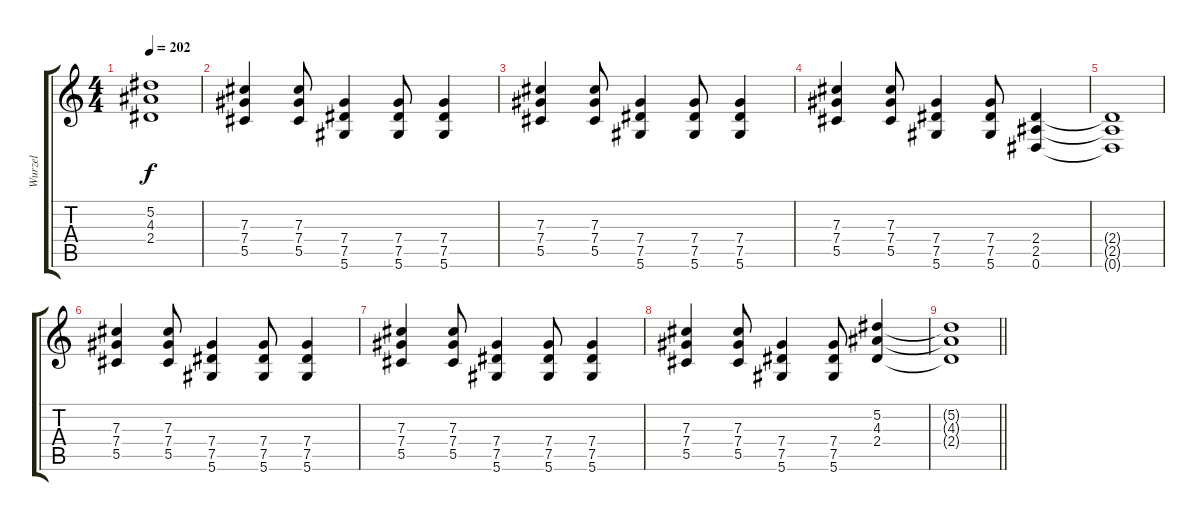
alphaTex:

\track ("Wurzel" "Wurzel") {instrument distortionguitar}
\staff {score tabs}
\tuning (Eb4 Bb3 Gb3 Db3 Ab2 Eb2) {hide}
\ts (4 4)
\tempo 202
\clef g2
\ks c
(5.2{t} 4.3{t} 2.4{t}).1{dy f} |
(7.3 7.4 5.5).4{volume 0} (7.3 7.4 5.5).8 (7.4 7.5 5.6).4 (7.4 7.5 5.6).8 (7.4 7.5 5.6).4 |
(7.3 7.4 5.5).4 (7.3 7.4 5.5).8 (7.4 7.5 5.6).4 (7.4 7.5 5.6).8 (7.4 7.5 5.6).4 |
(7.3 7.4 5.5).4 (7.3 7.4 5.5).8 (7.4 7.5 5.6).4 (7.4 7.5 5.6).8 (2.4 2.5 0.6).4 |
(2.4{t} 2.5{t} 0.6{t}).1 |
(7.3 7.4 5.5).4 (7.3 7.4 5.5).8 (7.4 7.5 5.6).4 (7.4 7.5 5.6).8 (7.4 7.5 5.6).4 |
(7.3 7.4 5.5).4 (7.3 7.4 5.5).8 (7.4 7.5 5.6).4 (7.4 7.5 5.6).8 (7.4 7.5 5.6).4 |
(7.3 7.4 5.5).4 (7.3 7.4 5.5).8 (7.4 7.5 5.6).4 (7.4 7.5 5.6).8 (5.2 4.3 2.4).4 |
\barLineRight lightlight
(5.2{t} 4.3{t} 2.4{t}).1
